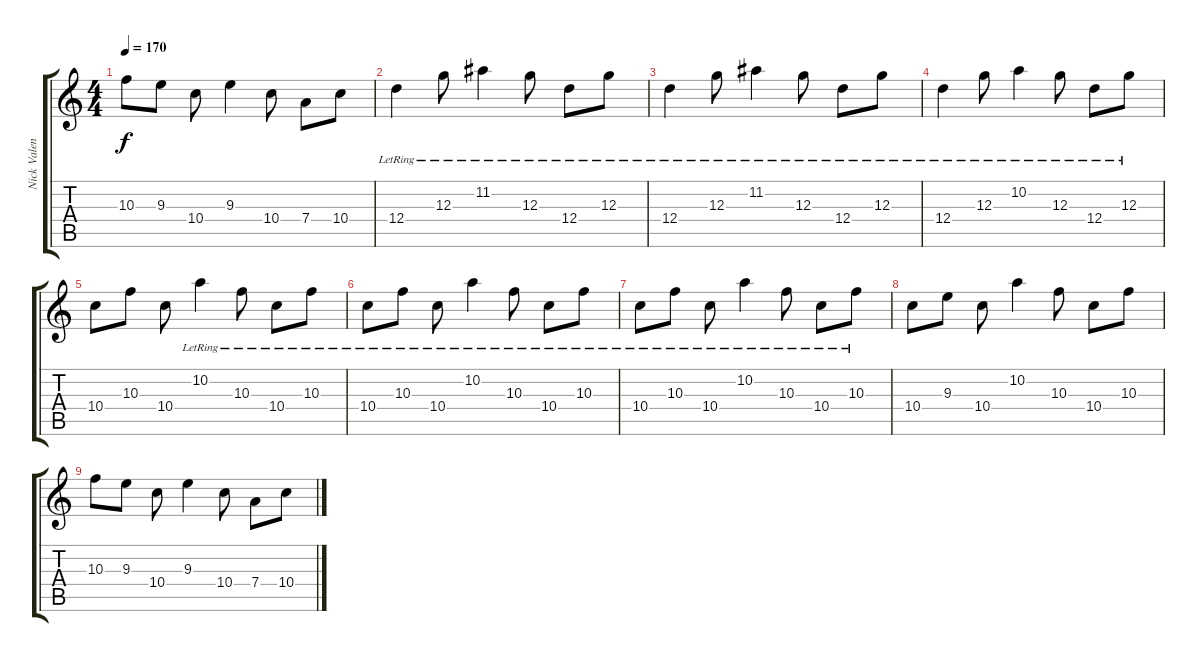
\track ("Nick Valensi" "Nick Valen") {instrument overdrivenguitar}
\staff {score tabs}
\tuning (E4 B3 G3 D3 A2 E2) {hide}
\ts (4 4)
\tempo 170
\clef g2
\ks c
10.3.8{dy f} 9.3.8 10.4.8 9.3.4 10.4.8 7.4.8 10.4.8 |
12.4{lr}.4 12.3{lr}.8 11.2{lr}.4 12.3{lr}.8 12.4{lr}.8 12.3{lr}.8 |
12.4{lr}.4 12.3{lr}.8 11.2{lr}.4 12.3{lr}.8 12.4{lr}.8 12.3{lr}.8 |
12.4{lr}.4 12.3{lr}.8 10.2{lr}.4 12.3{lr}.8 12.4{lr}.8 12.3{lr}.8 |
10.4.8 10.3.8 10.4.8 10.2{lr}.4 10.3{lr}.8 10.4{lr}.8 10.3{lr}.8 |
10.4{lr}.8 10.3{lr}.8 10.4{lr}.8 10.2{lr}.4 10.3{lr}.8 10.4{lr}.8 10.3{lr}.8 |
10.4{lr}.8 10.3{lr}.8 10.4{lr}.8 10.2{lr}.4 10.3{lr}.8 10.4{lr}.8 10.3{lr}.8 |
10.4.8 9.3.8 10.4.8 10.2.4 10.3.8 10.4.8 10.3.8 |
10.3.8 9.3.8 10.4.8 9.3.4 10.4.8 7.4.8 10.4.8
